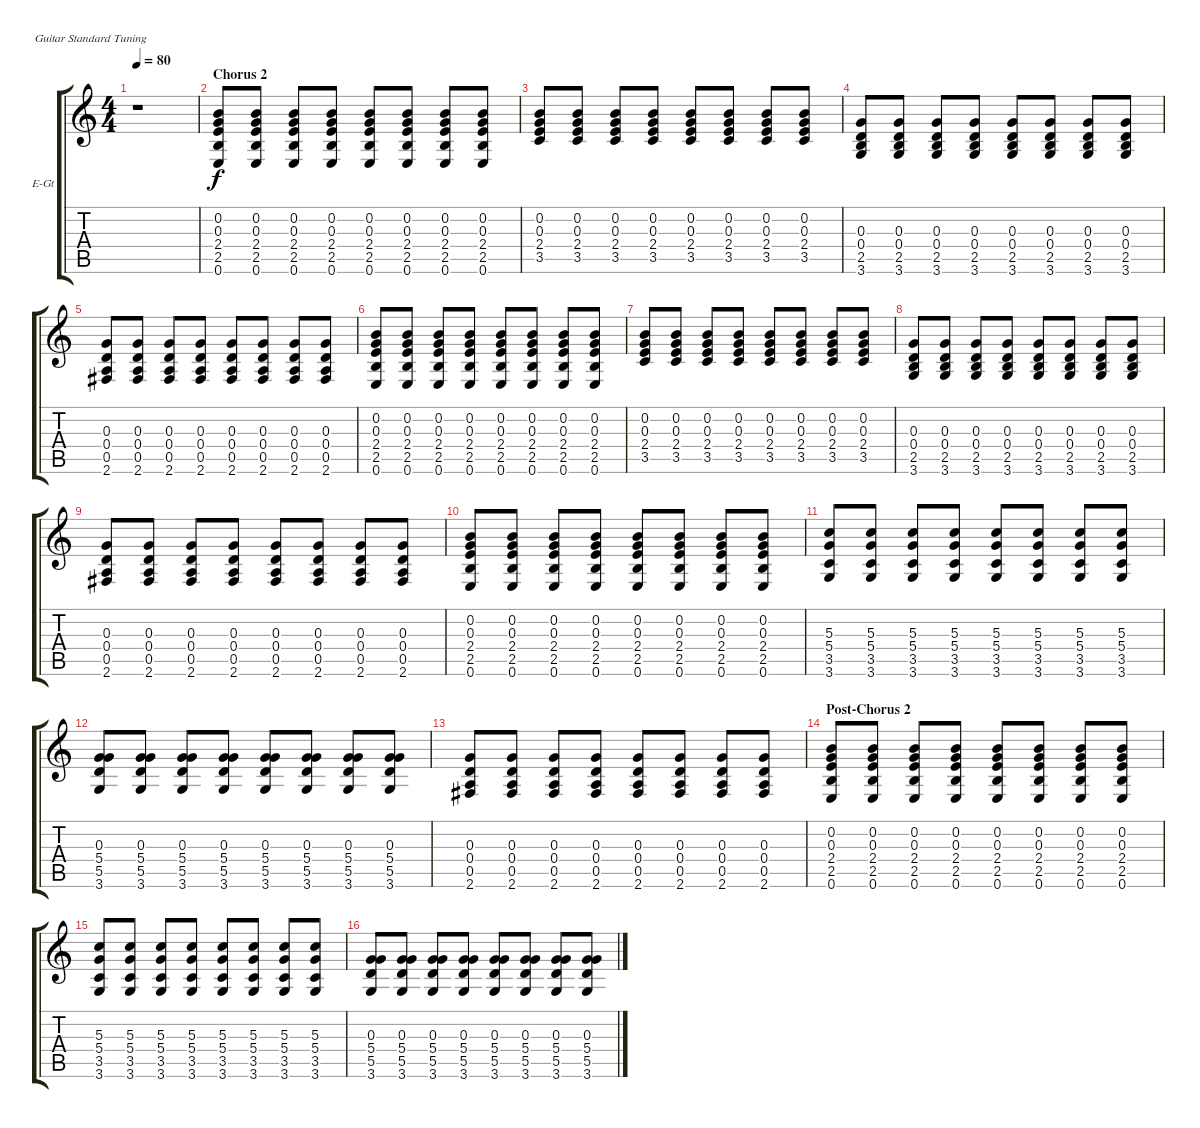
\bracketExtendMode groupsimilarinstruments
\firstSystemTrackNameOrientation horizontal
\otherSystemsTrackNameOrientation horizontal
\track ("Guitar 3 (Solo)" "E-Gt") {mute instrument overdrivenguitar}
\staff {score tabs}
\tuning (E4 B3 G3 D3 A2 E2)
\ts (4 4)
\tempo 80
\clef g2
\ks c
r.1{dy f} |
\section ("" "Chorus 2")
(0.2 0.3 2.4 2.5 0.6).8 (0.2 0.3 2.4 2.5 0.6).8 (0.2 0.3 2.4 2.5 0.6).8 (0.2 0.3 2.4 2.5 0.6).8 (0.2 0.3 2.4 2.5 0.6).8 (0.2 0.3 2.4 2.5 0.6).8 (0.2 0.3 2.4 2.5 0.6).8 (0.2 0.3 2.4 2.5 0.6).8 |
(0.2 0.3 2.4 3.5).8 (0.2 0.3 2.4 3.5).8 (0.2 0.3 2.4 3.5).8 (0.2 0.3 2.4 3.5).8 (0.2 0.3 2.4 3.5).8 (0.2 0.3 2.4 3.5).8 (0.2 0.3 2.4 3.5).8 (0.2 0.3 2.4 3.5).8 |
(0.3 0.4 2.5 3.6).8 (0.3 0.4 2.5 3.6).8 (0.3 0.4 2.5 3.6).8 (0.3 0.4 2.5 3.6).8 (0.3 0.4 2.5 3.6).8 (0.3 0.4 2.5 3.6).8 (0.3 0.4 2.5 3.6).8 (0.3 0.4 2.5 3.6).8 |
(0.3 0.4 0.5 2.6).8 (0.3 0.4 0.5 2.6).8 (0.3 0.4 0.5 2.6).8 (0.3 0.4 0.5 2.6).8 (0.3 0.4 0.5 2.6).8 (0.3 0.4 0.5 2.6).8 (0.3 0.4 0.5 2.6).8 (0.3 0.4 0.5 2.6).8 |
(0.2 0.3 2.4 2.5 0.6).8 (0.2 0.3 2.4 2.5 0.6).8 (0.2 0.3 2.4 2.5 0.6).8 (0.2 0.3 2.4 2.5 0.6).8 (0.2 0.3 2.4 2.5 0.6).8 (0.2 0.3 2.4 2.5 0.6).8 (0.2 0.3 2.4 2.5 0.6).8 (0.2 0.3 2.4 2.5 0.6).8 |
(0.2 0.3 2.4 3.5).8 (0.2 0.3 2.4 3.5).8 (0.2 0.3 2.4 3.5).8 (0.2 0.3 2.4 3.5).8 (0.2 0.3 2.4 3.5).8 (0.2 0.3 2.4 3.5).8 (0.2 0.3 2.4 3.5).8 (0.2 0.3 2.4 3.5).8 |
(0.3 0.4 2.5 3.6).8 (0.3 0.4 2.5 3.6).8 (0.3 0.4 2.5 3.6).8 (0.3 0.4 2.5 3.6).8 (0.3 0.4 2.5 3.6).8 (0.3 0.4 2.5 3.6).8 (0.3 0.4 2.5 3.6).8 (0.3 0.4 2.5 3.6).8 |
(0.3 0.4 0.5 2.6).8 (0.3 0.4 0.5 2.6).8 (0.3 0.4 0.5 2.6).8 (0.3 0.4 0.5 2.6).8 (0.3 0.4 0.5 2.6).8 (0.3 0.4 0.5 2.6).8 (0.3 0.4 0.5 2.6).8 (0.3 0.4 0.5 2.6).8 |
(0.2 0.3 2.4 2.5 0.6).8 (0.2 0.3 2.4 2.5 0.6).8 (0.2 0.3 2.4 2.5 0.6).8 (0.2 0.3 2.4 2.5 0.6).8 (0.2 0.3 2.4 2.5 0.6).8 (0.2 0.3 2.4 2.5 0.6).8 (0.2 0.3 2.4 2.5 0.6).8 (0.2 0.3 2.4 2.5 0.6).8 |
(5.3 5.4 3.5 3.6).8 (5.3 5.4 3.5 3.6).8 (5.3 5.4 3.5 3.6).8 (5.3 5.4 3.5 3.6).8 (5.3 5.4 3.5 3.6).8 (5.3 5.4 3.5 3.6).8 (5.3 5.4 3.5 3.6).8 (5.3 5.4 3.5 3.6).8 |
(0.3 5.4 5.5 3.6).8 (0.3 5.4 5.5 3.6).8 (0.3 5.4 5.5 3.6).8 (0.3 5.4 5.5 3.6).8 (0.3 5.4 5.5 3.6).8 (0.3 5.4 5.5 3.6).8 (0.3 5.4 5.5 3.6).8 (0.3 5.4 5.5 3.6).8 |
(0.3 0.4 0.5 2.6).8 (0.3 0.4 0.5 2.6).8 (0.3 0.4 0.5 2.6).8 (0.3 0.4 0.5 2.6).8 (0.3 0.4 0.5 2.6).8 (0.3 0.4 0.5 2.6).8 (0.3 0.4 0.5 2.6).8 (0.3 0.4 0.5 2.6).8 |
\section ("" "Post-Chorus 2")
(0.2 0.3 2.4 2.5 0.6).8 (0.2 0.3 2.4 2.5 0.6).8 (0.2 0.3 2.4 2.5 0.6).8 (0.2 0.3 2.4 2.5 0.6).8 (0.2 0.3 2.4 2.5 0.6).8 (0.2 0.3 2.4 2.5 0.6).8 (0.2 0.3 2.4 2.5 0.6).8 (0.2 0.3 2.4 2.5 0.6).8 |
(5.3 5.4 3.5 3.6).8 (5.3 5.4 3.5 3.6).8 (5.3 5.4 3.5 3.6).8 (5.3 5.4 3.5 3.6).8 (5.3 5.4 3.5 3.6).8 (5.3 5.4 3.5 3.6).8 (5.3 5.4 3.5 3.6).8 (5.3 5.4 3.5 3.6).8 |
(0.3 5.4 5.5 3.6).8 (0.3 5.4 5.5 3.6).8 (0.3 5.4 5.5 3.6).8 (0.3 5.4 5.5 3.6).8 (0.3 5.4 5.5 3.6).8 (0.3 5.4 5.5 3.6).8 (0.3 5.4 5.5 3.6).8 (0.3 5.4 5.5 3.6).8
